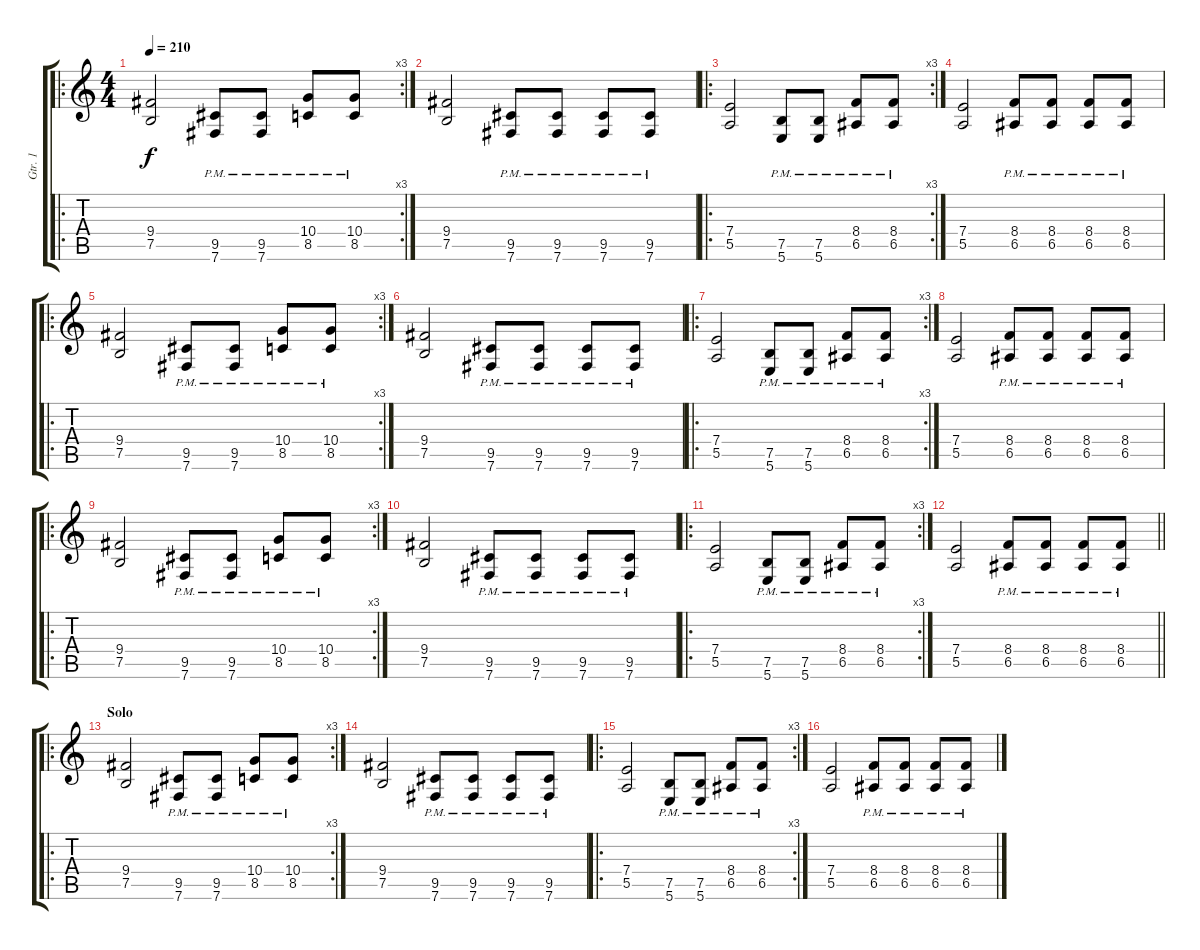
\track ("Gtr. 1" "Gtr. 1") {instrument distortionguitar}
\staff {score tabs}
\tuning (B3 Gb3 D3 A2 E2 B1) {hide}
\ro
\rc 3
\ts (4 4)
\tempo 210
\clef g2
\ks c
(9.4 7.5).2{dy f} (9.5{pm} 7.6{pm}).8 (9.5{pm} 7.6{pm}).8 (10.4{pm} 8.5{pm}).8 (10.4{pm} 8.5{pm}).8 |
(9.4 7.5).2 (9.5{pm} 7.6{pm}).8 (9.5{pm} 7.6{pm}).8 (9.5{pm} 7.6{pm}).8 (9.5{pm} 7.6{pm}).8 |
\ro
\rc 3
(7.4 5.5).2 (7.5{pm} 5.6{pm}).8 (7.5{pm} 5.6{pm}).8 (8.4{pm} 6.5{pm}).8 (8.4{pm} 6.5{pm}).8 |
(7.4 5.5).2 (8.4{pm} 6.5{pm}).8 (8.4{pm} 6.5{pm}).8 (8.4{pm} 6.5{pm}).8 (8.4{pm} 6.5{pm}).8 |
\ro
\rc 3
(9.4 7.5).2 (9.5{pm} 7.6{pm}).8 (9.5{pm} 7.6{pm}).8 (10.4{pm} 8.5{pm}).8 (10.4{pm} 8.5{pm}).8 |
(9.4 7.5).2 (9.5{pm} 7.6{pm}).8 (9.5{pm} 7.6{pm}).8 (9.5{pm} 7.6{pm}).8 (9.5{pm} 7.6{pm}).8 |
\ro
\rc 3
(7.4 5.5).2 (7.5{pm} 5.6{pm}).8 (7.5{pm} 5.6{pm}).8 (8.4{pm} 6.5{pm}).8 (8.4{pm} 6.5{pm}).8 |
(7.4 5.5).2 (8.4{pm} 6.5{pm}).8 (8.4{pm} 6.5{pm}).8 (8.4{pm} 6.5{pm}).8 (8.4{pm} 6.5{pm}).8 |
\ro
\rc 3
(9.4 7.5).2 (9.5{pm} 7.6{pm}).8 (9.5{pm} 7.6{pm}).8 (10.4{pm} 8.5{pm}).8 (10.4{pm} 8.5{pm}).8 |
(9.4 7.5).2 (9.5{pm} 7.6{pm}).8 (9.5{pm} 7.6{pm}).8 (9.5{pm} 7.6{pm}).8 (9.5{pm} 7.6{pm}).8 |
\ro
\rc 3
(7.4 5.5).2 (7.5{pm} 5.6{pm}).8 (7.5{pm} 5.6{pm}).8 (8.4{pm} 6.5{pm}).8 (8.4{pm} 6.5{pm}).8 |
\barLineRight lightlight
(7.4 5.5).2 (8.4{pm} 6.5{pm}).8 (8.4{pm} 6.5{pm}).8 (8.4{pm} 6.5{pm}).8 (8.4{pm} 6.5{pm}).8 |
\ro
\rc 3
\section ("" "Solo")
(9.4 7.5).2 (9.5{pm} 7.6{pm}).8 (9.5{pm} 7.6{pm}).8 (10.4{pm} 8.5{pm}).8 (10.4{pm} 8.5{pm}).8 |
(9.4 7.5).2 (9.5{pm} 7.6{pm}).8 (9.5{pm} 7.6{pm}).8 (9.5{pm} 7.6{pm}).8 (9.5{pm} 7.6{pm}).8 |
\ro
\rc 3
(7.4 5.5).2 (7.5{pm} 5.6{pm}).8 (7.5{pm} 5.6{pm}).8 (8.4{pm} 6.5{pm}).8 (8.4{pm} 6.5{pm}).8 |
(7.4 5.5).2 (8.4{pm} 6.5{pm}).8 (8.4{pm} 6.5{pm}).8 (8.4{pm} 6.5{pm}).8 (8.4{pm} 6.5{pm}).8
